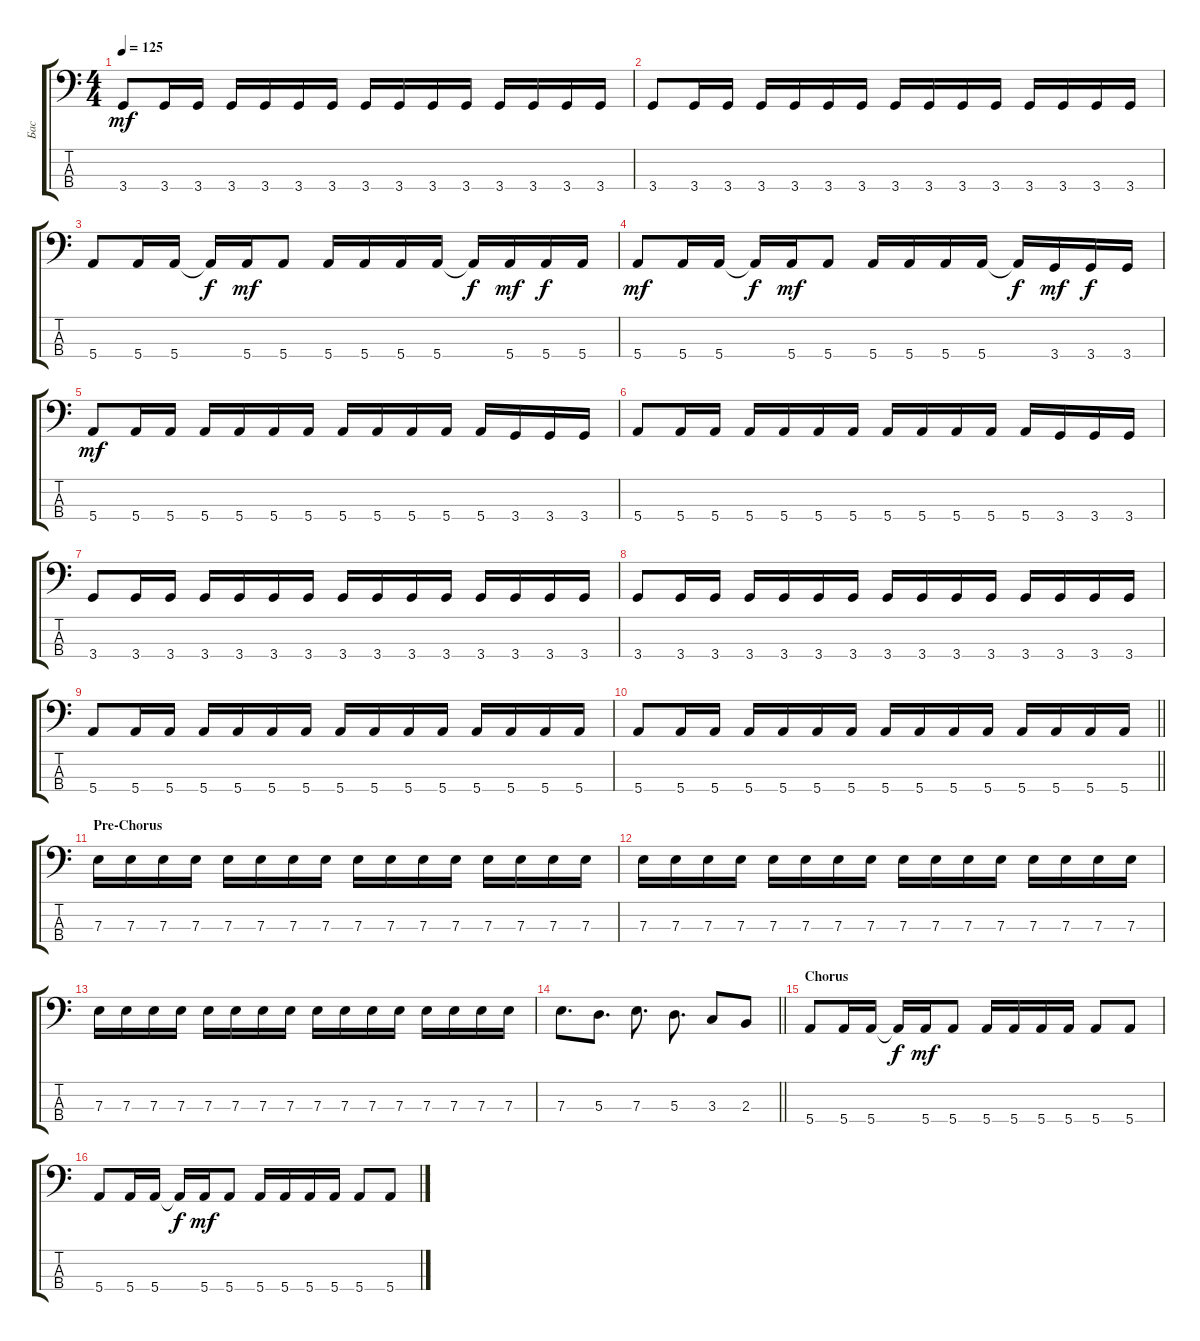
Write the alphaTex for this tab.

\track ("Бас" "Бас") {instrument electricbassfinger}
\staff {score tabs}
\tuning (G2 D2 A1 E1) {hide}
\ts (4 4)
\tempo 125
\clef f4
\ks aminor
3.4.8{dy mf} 3.4.16 3.4.16 3.4.16 3.4.16 3.4.16 3.4.16 3.4.16 3.4.16 3.4.16 3.4.16 3.4.16 3.4.16 3.4.16 3.4.16 |
3.4.8 3.4.16 3.4.16 3.4.16 3.4.16 3.4.16 3.4.16 3.4.16 3.4.16 3.4.16 3.4.16 3.4.16 3.4.16 3.4.16 3.4.16 |
5.4.8 5.4.16 5.4.16 5.4{t}.16{dy f} 5.4.16{dy mf} 5.4.8 5.4.16 5.4.16 5.4.16 5.4.16 5.4{t}.16{dy f} 5.4.16{dy mf} 5.4.16{dy f} 5.4.16 |
5.4.8{dy mf} 5.4.16 5.4.16 5.4{t}.16{dy f} 5.4.16{dy mf} 5.4.8 5.4.16 5.4.16 5.4.16 5.4.16 5.4{t}.16{dy f} 3.4.16{dy mf} 3.4.16{dy f} 3.4.16 |
5.4.8{dy mf} 5.4.16 5.4.16 5.4.16 5.4.16 5.4.16 5.4.16 5.4.16 5.4.16 5.4.16 5.4.16 5.4.16 3.4.16 3.4.16 3.4.16 |
5.4.8 5.4.16 5.4.16 5.4.16 5.4.16 5.4.16 5.4.16 5.4.16 5.4.16 5.4.16 5.4.16 5.4.16 3.4.16 3.4.16 3.4.16 |
3.4.8 3.4.16 3.4.16 3.4.16 3.4.16 3.4.16 3.4.16 3.4.16 3.4.16 3.4.16 3.4.16 3.4.16 3.4.16 3.4.16 3.4.16 |
3.4.8 3.4.16 3.4.16 3.4.16 3.4.16 3.4.16 3.4.16 3.4.16 3.4.16 3.4.16 3.4.16 3.4.16 3.4.16 3.4.16 3.4.16 |
5.4.8 5.4.16 5.4.16 5.4.16 5.4.16 5.4.16 5.4.16 5.4.16 5.4.16 5.4.16 5.4.16 5.4.16 5.4.16 5.4.16 5.4.16 |
\barLineRight lightlight
5.4.8 5.4.16 5.4.16 5.4.16 5.4.16 5.4.16 5.4.16 5.4.16 5.4.16 5.4.16 5.4.16 5.4.16 5.4.16 5.4.16 5.4.16 |
\section ("" "Pre-Chorus")
7.3.16 7.3.16 7.3.16 7.3.16 7.3.16 7.3.16 7.3.16 7.3.16 7.3.16 7.3.16 7.3.16 7.3.16 7.3.16 7.3.16 7.3.16 7.3.16 |
7.3.16 7.3.16 7.3.16 7.3.16 7.3.16 7.3.16 7.3.16 7.3.16 7.3.16 7.3.16 7.3.16 7.3.16 7.3.16 7.3.16 7.3.16 7.3.16 |
7.3.16 7.3.16 7.3.16 7.3.16 7.3.16 7.3.16 7.3.16 7.3.16 7.3.16 7.3.16 7.3.16 7.3.16 7.3.16 7.3.16 7.3.16 7.3.16 |
\barLineRight lightlight
7.3.8{d} 5.3.8{d} 7.3.8{d} 5.3.8{d} 3.3.8 2.3.8 |
\section ("" "Chorus")
5.4.8 5.4.16 5.4.16 5.4{t}.16{dy f} 5.4.16{dy mf} 5.4.8 5.4.16 5.4.16 5.4.16 5.4.16 5.4.8 5.4.8 |
5.4.8 5.4.16 5.4.16 5.4{t}.16{dy f} 5.4.16{dy mf} 5.4.8 5.4.16 5.4.16 5.4.16 5.4.16 5.4.8 5.4.8
